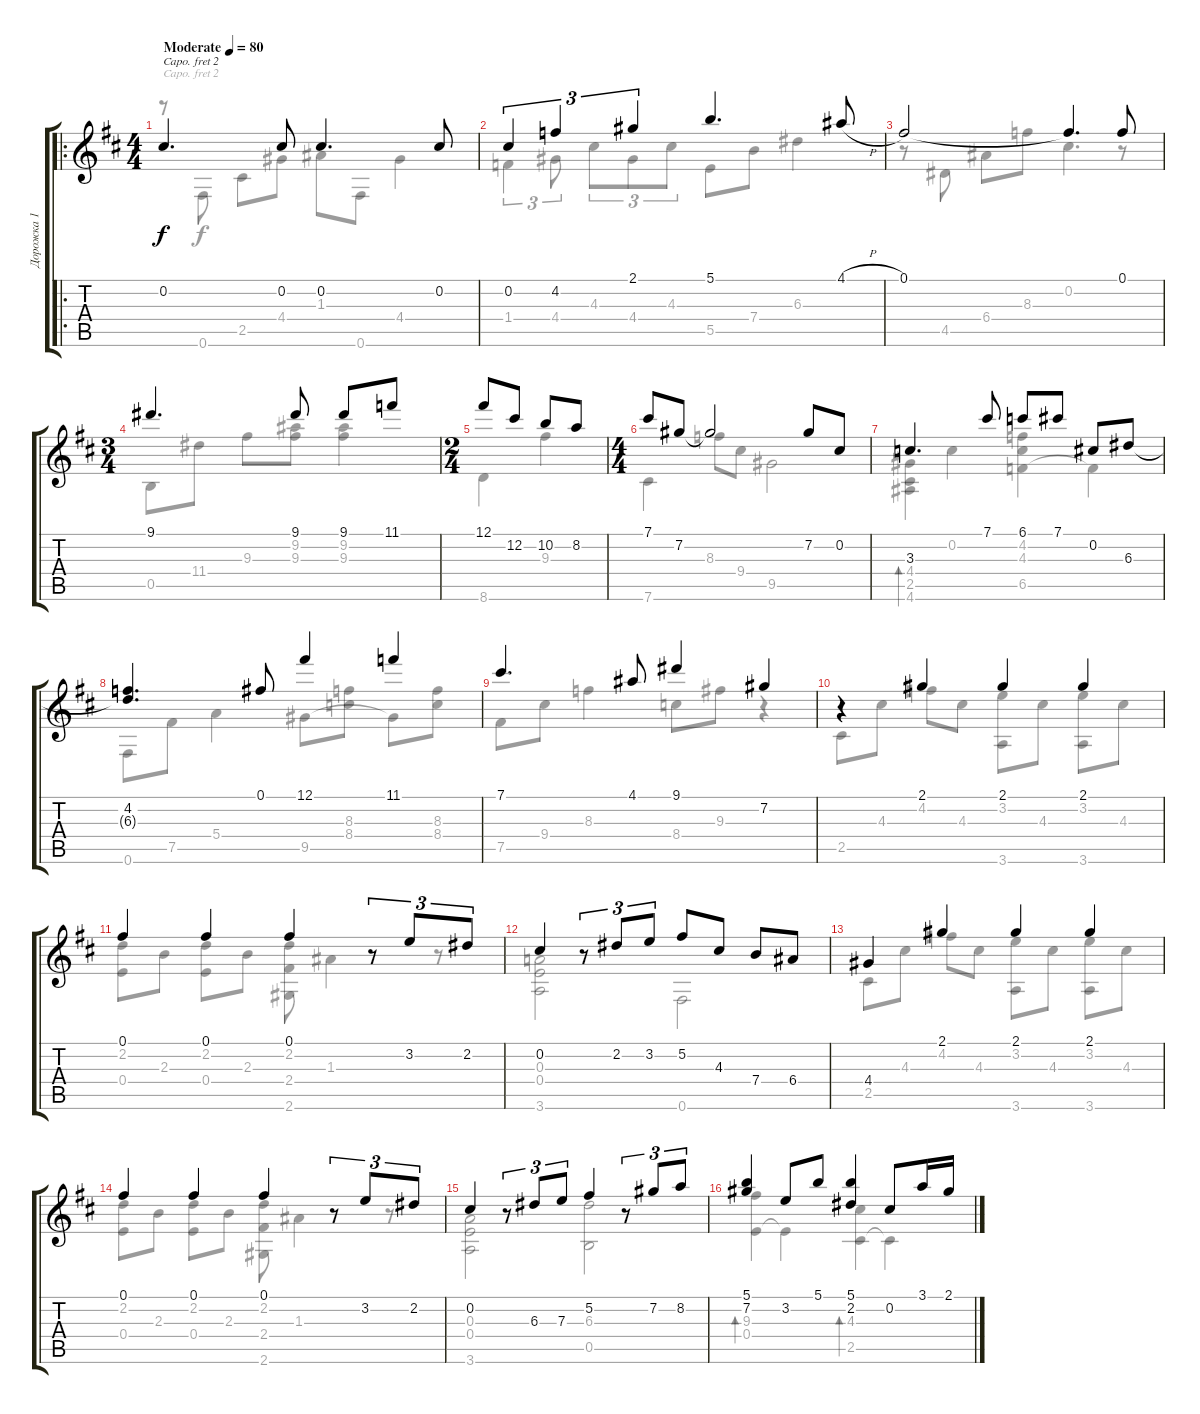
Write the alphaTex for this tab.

\track ("Дорожка 1" "Дорожка 1") {instrument acousticguitarsteel}
\staff {score tabs}
\capo 2
\tuning (E4 B3 G3 D3 A2 E2) {hide}
\voice
\ro
\ts (4 4)
\tempo (80 "Moderate")
\clef g2
\ks d
0.2.4{d dy f instrument acousticguitarsteel} 0.2.8 0.2.4{d} 0.2.8 |
0.2.4{tu (3 2)} 4.2.4{tu (3 2)} 2.1.4{tu (3 2)} 5.1.4{d} 4.1{h}.8 |
0.1.2 0.1{t}.4{d} 0.1.8 |
\ts (3 4)
9.1.4{d} 9.1.8 9.1.8 11.1.8 |
\ts (2 4)
12.1.8 12.2.8 10.2.8 8.2.8 |
\ts (4 4)
7.1.8 7.2.8 7.2{t}.2 7.2.8 0.2.8 |
3.3.4{d} 7.1.8 6.1.8 7.1.8 0.2.8 6.3.8 |
(4.2 6.3{t}).4{d} 0.1.8 12.1.4 11.1.4 |
7.1.4{d} 4.1.8 9.1.4 7.2.4 |
r.4 2.1.4 2.1.4 2.1.4 |
0.1.4 0.1.4 0.1.4 r.8{tu (3 2)} 3.2.8{tu (3 2)} 2.2.8{tu (3 2)} |
0.2.4 r.8{tu (3 2)} 2.2.8{tu (3 2)} 3.2.8{tu (3 2)} 5.2.8 4.3.8 7.4.8 6.4.8 |
4.4.4 2.1.4 2.1.4 2.1.4 |
0.1.4 0.1.4 0.1.4 r.8{tu (3 2)} 3.2.8{tu (3 2)} 2.2.8{tu (3 2)} |
0.2.4 r.8{tu (3 2)} 6.3.8{tu (3 2)} 7.3.8{tu (3 2)} 5.2.4 r.8{tu (3 2)} 7.2.8{tu (3 2)} 8.2.8{tu (3 2)} |
(5.1 7.2).4 3.2.8 5.1.8 (5.1 2.2).4 0.2.8 3.1.16 2.1.16
\voice
\clef g2
\ottava regular
\simile none
\ks d
r.8{dy f} 0.6.8 2.5.8 4.4.8 1.3.8 0.6.8 4.4.4 |
1.4.4{tu (3 2)} 4.4.8{tu (3 2)} 4.3.8{tu (3 2)} 4.4.8{tu (3 2)} 4.3.8{tu (3 2)} 5.5.8 7.4.8 6.3.4 |
r.8 4.5.8 6.4.8 8.3.8 0.2.4{d} r.8 |
0.5.8 11.4.8 9.3.8 (9.2 9.3).8 (9.2 9.3).4 |
8.6.4 9.3.4 |
7.6.4 8.3.8 9.4.8 9.5.2 |
(4.4 2.5 4.6).4{bd 240} 0.2.4 (4.2 4.3 6.5).4 6.5{t}.4 |
0.6.8 7.5.8 5.4.4 9.5.8 (8.3 8.4).8 9.5{t}.8 (8.3 8.4).8 |
7.5.8 9.4.8 8.3.4 8.4.8 9.3.8 r.4 |
2.5.8 4.3.8 4.2.8 4.3.8 (3.2 3.6).8 4.3.8 (3.2 3.6).8 4.3.8 |
(2.2 0.4).8 2.3.8 (2.2 0.4).8 2.3.8 (2.2 2.4 2.6).8 1.3.4 r.8 |
(0.3 0.4 3.6).2 0.6.2 |
2.5.8 4.3.8 4.2.8 4.3.8 (3.2 3.6).8 4.3.8 (3.2 3.6).8 4.3.8 |
(2.2 0.4).8 2.3.8 (2.2 0.4).8 2.3.8 (2.2 2.4 2.6).8 1.3.4 r.8 |
(0.3 0.4 3.6).2 (6.3 0.5).2 |
(9.3 0.4).4{bd 240} 0.4{t}.4 (4.3 2.5).4{bd 240} 2.5{t}.4
